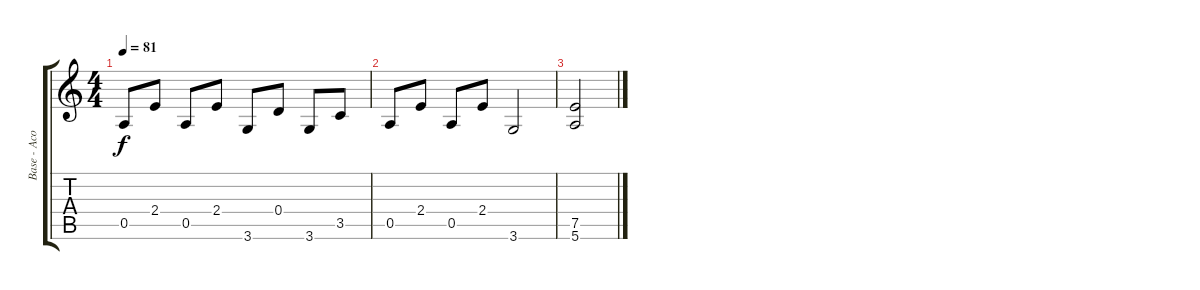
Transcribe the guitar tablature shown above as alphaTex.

\track ("Base - Acoustic Guitar" "Base - Aco") {instrument acousticguitarnylon}
\staff {score tabs}
\tuning (E4 B3 G3 D3 A2 E2) {hide}
\ts (4 4)
\tempo 81
\clef g2
\ks c
0.5.8{dy f} 2.4.8 0.5.8 2.4.8 3.6.8 0.4.8 3.6.8 3.5.8 |
0.5.8 2.4.8 0.5.8 2.4.8 3.6.2 |
(7.5 5.6).2
